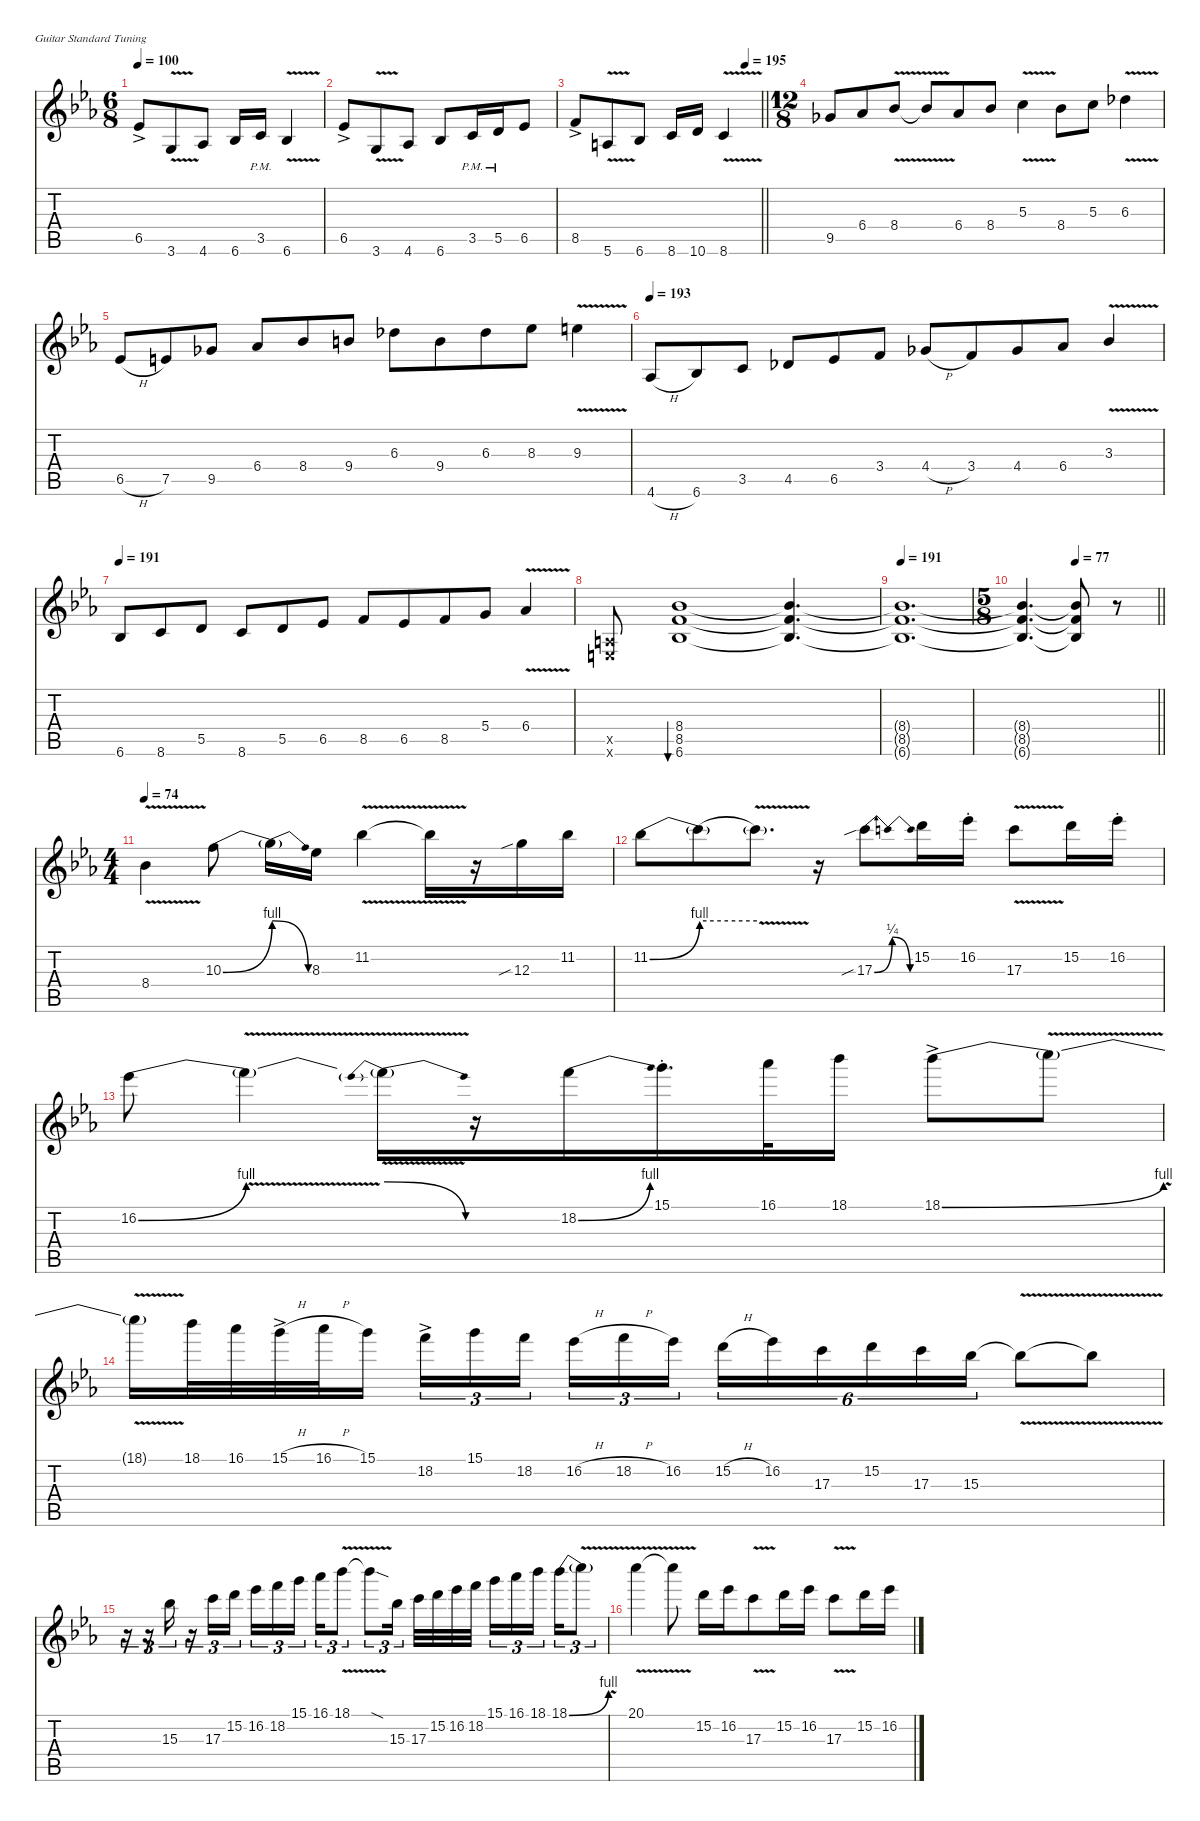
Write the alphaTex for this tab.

\defaultSystemsLayout 4
\hideDynamics
\bracketExtendMode nobrackets
\singleTrackTrackNamePolicy hidden
\multiTrackTrackNamePolicy hidden
\firstSystemTrackNameMode fullname
\otherSystemsTrackNameOrientation horizontal
\track ("GUITAR" "dist.guit.") {mute instrument distortionguitar}
\staff {score tabs}
\tuning (E4 B3 G3 D3 A2 E2)
\ts (6 8)
\tempo 100
\clef g2
\ks eb
6.5{ac acc b}.8{dy f beam Up} 3.6{v acc forcenatural}.8{dy ff beam Up} 4.6{acc b}.8{beam Up} 6.6{acc b}.16{beam Up} 3.5{pm acc forcenatural}.16{beam Up} 6.6{v acc b}.4{beam Up} |
6.5{ac acc b}.8{dy f beam Up} 3.6{v acc forcenatural}.8{dy ff beam Up} 4.6{acc b}.8{beam Up} 6.6{acc b}.8{beam Up} 3.5{pm acc forcenatural}.16{beam Up} 5.5{pm acc forcenatural}.16{beam Up} 6.5{acc b}.8{beam Up} |
\tempo (195 0.916667)
\barLineRight lightlight
8.5{ac acc forcenatural}.8{dy f beam Up} 5.6{v acc forcenatural}.8{dy ff beam Up} 6.6{acc b}.8{beam Up} 8.6{acc forcenatural}.16{beam Up} 10.6{acc forcenatural}.16{dy f beam Up} 8.6{v acc forcenatural}.4{dy ff beam Up} |
\ts (12 8)
\beaming (8 3 3 6)
9.5{acc b}.8{beam Up} 6.4{acc b}.8{beam Up} 8.4{v acc b}.8{beam Up} 8.4{v t acc b}.8{beam Up} 6.4{acc b}.8{beam Up} 8.4{acc b}.8{beam Up} 5.3{v acc forcenatural}.4{beam Down} 8.4{acc b}.8{beam Down} 5.3{acc forcenatural}.8{beam Down} 6.3{v acc b}.4{beam Down} |
6.5{h acc b}.8{beam Up} 7.5{acc forcenatural}.8{beam Up} 9.5{acc b}.8{beam Up} 6.4{acc b}.8{beam Up} 8.4{acc b}.8{beam Up} 9.4{acc forcenatural}.8{beam Up} 6.3{acc b}.8{beam Down} 9.4{acc forcenatural}.8{beam Down} 6.3{acc b}.8{beam Down} 8.3{acc b}.8{beam Down} 9.3{v acc forcenatural}.4{beam Down} |
\tempo 193
4.6{h acc b}.8{beam Up} 6.6{acc b}.8{beam Up} 3.5{acc forcenatural}.8{beam Up} 4.5{acc b}.8{beam Up} 6.5{acc b}.8{beam Up} 3.4{acc forcenatural}.8{beam Up} 4.4{h acc b}.8{beam Up} 3.4{acc forcenatural}.8{beam Up} 4.4{acc b}.8{beam Up} 6.4{acc b}.8{beam Up} 3.3{v acc b}.4{beam Up} |
\tempo 191
6.6{acc b}.8{beam Up} 8.6{acc forcenatural}.8{beam Up} 5.5{acc forcenatural}.8{beam Up} 8.6{acc forcenatural}.8{beam Up} 5.5{acc forcenatural}.8{beam Up} 6.5{acc b}.8{beam Up} 8.5{acc forcenatural}.8{beam Up} 6.5{acc b}.8{beam Up} 8.5{acc forcenatural}.8{beam Up} 5.4{acc forcenatural}.8{beam Up} 6.4{v acc b}.4{beam Up} |
(0.5{x acc forcenatural} 0.6{x acc forcenatural}).8{dy f beam Up} (8.4{acc b} 8.5{acc forcenatural} 6.6{acc b}).1{bu 60 dy ff beam Up} (8.4{t acc b} 8.5{t acc forcenatural} 6.6{t acc b}).4{d beam Up} |
\tempo 191
(8.4{t acc b} 8.5{t acc forcenatural} 6.6{t acc b}).1{d beam Up} |
\ts (5 8)
\beaming (8 3 2)
\tempo (77 0.4)
\barLineRight lightlight
(8.4{t acc b} 8.5{t acc forcenatural} 6.6{t acc b}).4{d beam Up} (8.4{t acc b} 8.5{t acc forcenatural} 6.6{t acc b}).8{beam Up} r.8{beam Up} |
\ts (4 4)
\beaming (8 3 3 2)
\tempo 74
8.4{v acc b}.4{beam Down} 10.3{be (bend 0 0 60 4) acc forcenatural}.8{beam Down} 10.3{be (release 0 4 39.999998399999996 0) t}.16{beam Down} 8.3{acc b}.16{beam Down} 11.2{v acc b}.4{beam Down} 11.2{v t acc b}.16{beam Down} r.16{beam Down} 12.3{sib acc forcenatural}.16{beam Down} 11.2{acc b}.16{beam Down} |
11.2{be (bend 0 0 60 4) acc b}.8{beam Down} 11.2{be (hold 0 4 60 4) t}.8{beam Down} 11.2{v t}.8{d beam Down} r.16{beam Down} 17.3{be (bendrelease 0 0 15 1 15 1 31.0000008 0) sib acc forcenatural}.8{beam Down} 15.2{acc forcenatural}.16{beam Down} 16.2{st acc b}.16{beam Down} 17.3{v acc forcenatural}.8{beam Down} 15.2{acc forcenatural}.16{beam Down} 16.2{st acc b}.16{beam Down} |
16.2{be (bend 0 0 60 4) acc b}.8{beam Down} 16.2{v t}.4{beam Down} 16.2{be (prebendrelease 0 4 39.999998399999996 0) t}.16{beam Down} r.16{beam Down} 18.2{be (bend 0 0 60 4) acc forcenatural}.16{beam Down} 15.1{st acc forcenatural}.16{d beam Down} 16.1{acc b}.32{beam Down} 18.1{acc b}.16{beam Down} 18.1{be (bend 0 0 60 4) ac acc b}.8{dy f beam Down} 18.1{v t}.8{dy ff beam Down} |
18.1{v t}.16{beam Down} 18.1{acc b}.32{beam Down} 16.1{acc b}.32{beam Down} 15.1{h ac acc forcenatural}.32{dy f beam Down} 16.1{h acc b}.32{dy ff beam Down} 15.1{acc forcenatural}.16{beam Down} 18.2{ac acc forcenatural}.16{tu (3 2) dy f beam Down} 15.1{acc forcenatural}.16{tu (3 2) dy ff beam Down} 18.2{acc forcenatural}.16{tu (3 2) beam Down} 16.2{h acc b}.16{tu (3 2) beam Down} 18.2{h acc forcenatural}.16{tu (3 2) beam Down} 16.2{acc b}.16{tu (3 2) beam Down} 15.2{h acc forcenatural}.16{tu (6 4) beam Down} 16.2{acc b}.16{tu (6 4) beam Down} 17.3{acc forcenatural}.16{tu (6 4) beam Down} 15.2{acc forcenatural}.16{tu (6 4) beam Down} 17.3{acc forcenatural}.16{tu (6 4) beam Down} 15.3{acc b}.16{tu (6 4) beam Down} 15.3{v t acc b}.8{beam Down} 15.3{v t acc b}.8{beam Down} |
r.16{tu (3 2) beam Down} r.16{tu (3 2) beam Down} 15.3{acc b}.16{tu (3 2) beam Down} r.16{tu (3 2) beam Down} 17.3{acc forcenatural}.16{tu (3 2) beam Down} 15.2{acc forcenatural}.16{tu (3 2) beam Down} 16.2{acc b}.16{tu (3 2) beam Down} 18.2{acc forcenatural}.16{tu (3 2) beam Down} 15.1{acc forcenatural}.16{tu (3 2) beam Down} 16.1{acc b}.16{tu (3 2) beam Down} 18.1{v acc b}.8{tu (3 2) beam Down} 18.1{v sod t acc b}.8{tu (3 2) beam Down} 15.3{acc b}.16{tu (3 2) beam Down} 17.3{acc forcenatural}.32{beam Down} 15.2{acc forcenatural}.32{beam Down} 16.2{acc b}.32{beam Down} 18.2{acc forcenatural}.32{beam Down} 15.1{acc forcenatural}.16{tu (3 2) beam Down} 16.1{acc b}.16{tu (3 2) beam Down} 18.1{acc b}.16{tu (3 2) beam Down} 18.1{be (bend 0 0 60 4) acc b}.16{tu (3 2) beam Down} 18.1{v t}.8{tu (3 2) beam Down} |
20.1{v acc forcenatural}.4{beam Down} 20.1{v t acc forcenatural}.8{beam Down} 15.2{acc forcenatural}.16{beam Down} 16.2{acc b}.16{beam Down} 17.3{v acc forcenatural}.8{beam Down} 15.2{acc forcenatural}.16{beam Down} 16.2{acc b}.16{beam Down} 17.3{v acc forcenatural}.8{beam Down} 15.2{acc forcenatural}.16{beam Down} 16.2{acc b}.16{beam Down}
